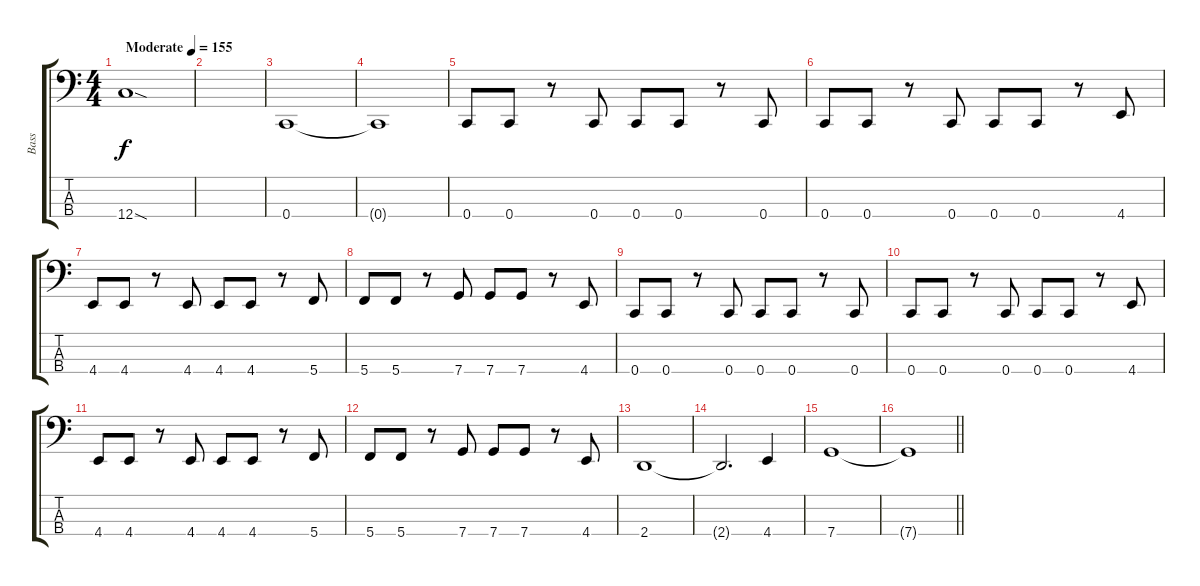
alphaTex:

\track ("Bass" "Bass") {instrument electricbassfinger}
\staff {score tabs}
\tuning (F2 C2 G1 C1) {hide}
\ts (4 4)
\tempo (155 "Moderate")
\clef f4
\ks c
12.4{sod}.1{dy f volume 0 instrument electricbassfinger} |
|
0.4.1 |
0.4{t}.1 |
0.4.8 0.4.8 r.8 0.4.8 0.4.8 0.4.8 r.8 0.4.8 |
0.4.8 0.4.8 r.8 0.4.8 0.4.8 0.4.8 r.8 4.4.8 |
4.4.8 4.4.8 r.8 4.4.8 4.4.8 4.4.8 r.8 5.4.8 |
5.4.8 5.4.8 r.8 7.4.8 7.4.8 7.4.8 r.8 4.4.8 |
0.4.8 0.4.8 r.8 0.4.8 0.4.8 0.4.8 r.8 0.4.8 |
0.4.8 0.4.8 r.8 0.4.8 0.4.8 0.4.8 r.8 4.4.8 |
4.4.8 4.4.8 r.8 4.4.8 4.4.8 4.4.8 r.8 5.4.8 |
5.4.8 5.4.8 r.8 7.4.8 7.4.8 7.4.8 r.8 4.4.8 |
2.4.1 |
2.4{t}.2{d} 4.4.4 |
7.4.1 |
\barLineRight lightlight
7.4{t}.1
